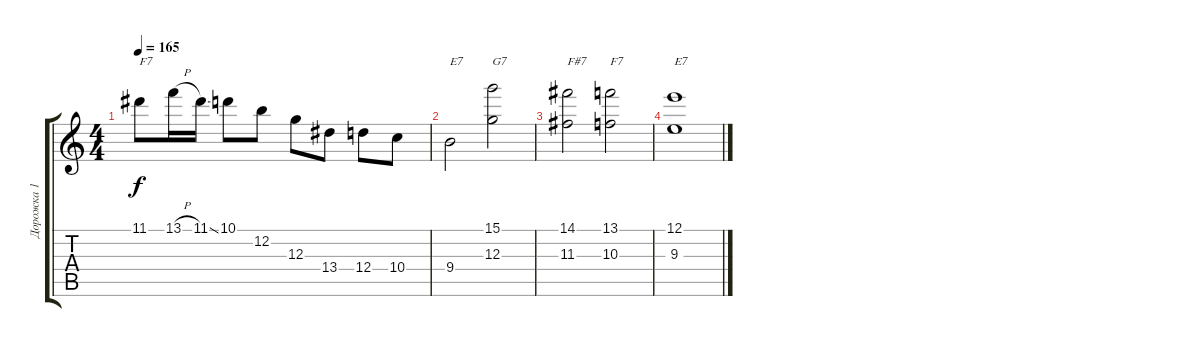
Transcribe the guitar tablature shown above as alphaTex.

\track ("Дорожка 1" "Дорожка 1") {instrument electricguitarjazz}
\staff {score tabs}
\tuning (E4 B3 G3 D3 A2 E2) {hide}
\ts (4 4)
\tempo 165
\clef g2
\ks c
11.1.8{txt "F7" dy f} 13.1{h}.16 11.1{ss}.16 10.1.8 12.2.8 12.3.8 13.4.8 12.4.8 10.4.8 |
9.4.2{txt "E7"} (15.1 12.3).2{txt "G7"} |
(14.1 11.3).2{txt "F#7"} (13.1 10.3).2{txt "F7"} |
(12.1 9.3).1{txt "E7"}
